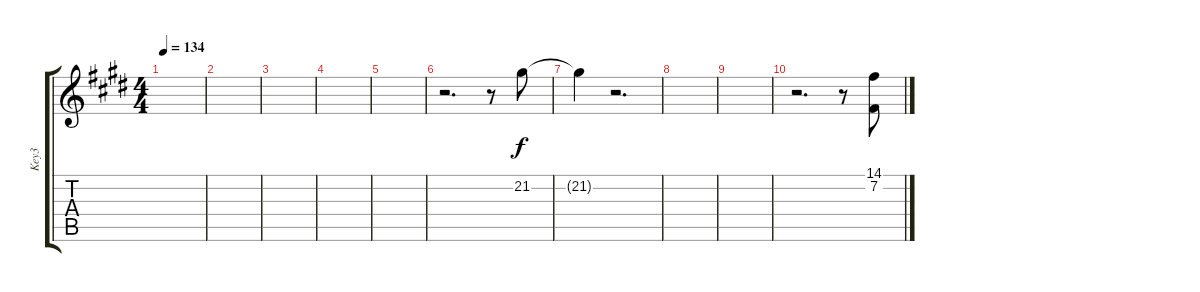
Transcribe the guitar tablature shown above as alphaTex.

\track ("Key3" "Key3") {instrument fx4atmosphere}
\staff {score tabs}
\tuning (E4 B3 G3 D3 A2 E2) {hide}
\ts (4 4)
\tempo 134
\clef g2
\ks e
|
|
|
|
|
r.2{d} r.8 21.2.8 |
21.2{t}.4 r.2{d} |
|
|
r.2{d instrument orchestrahit} r.8 (14.1 7.2).8
